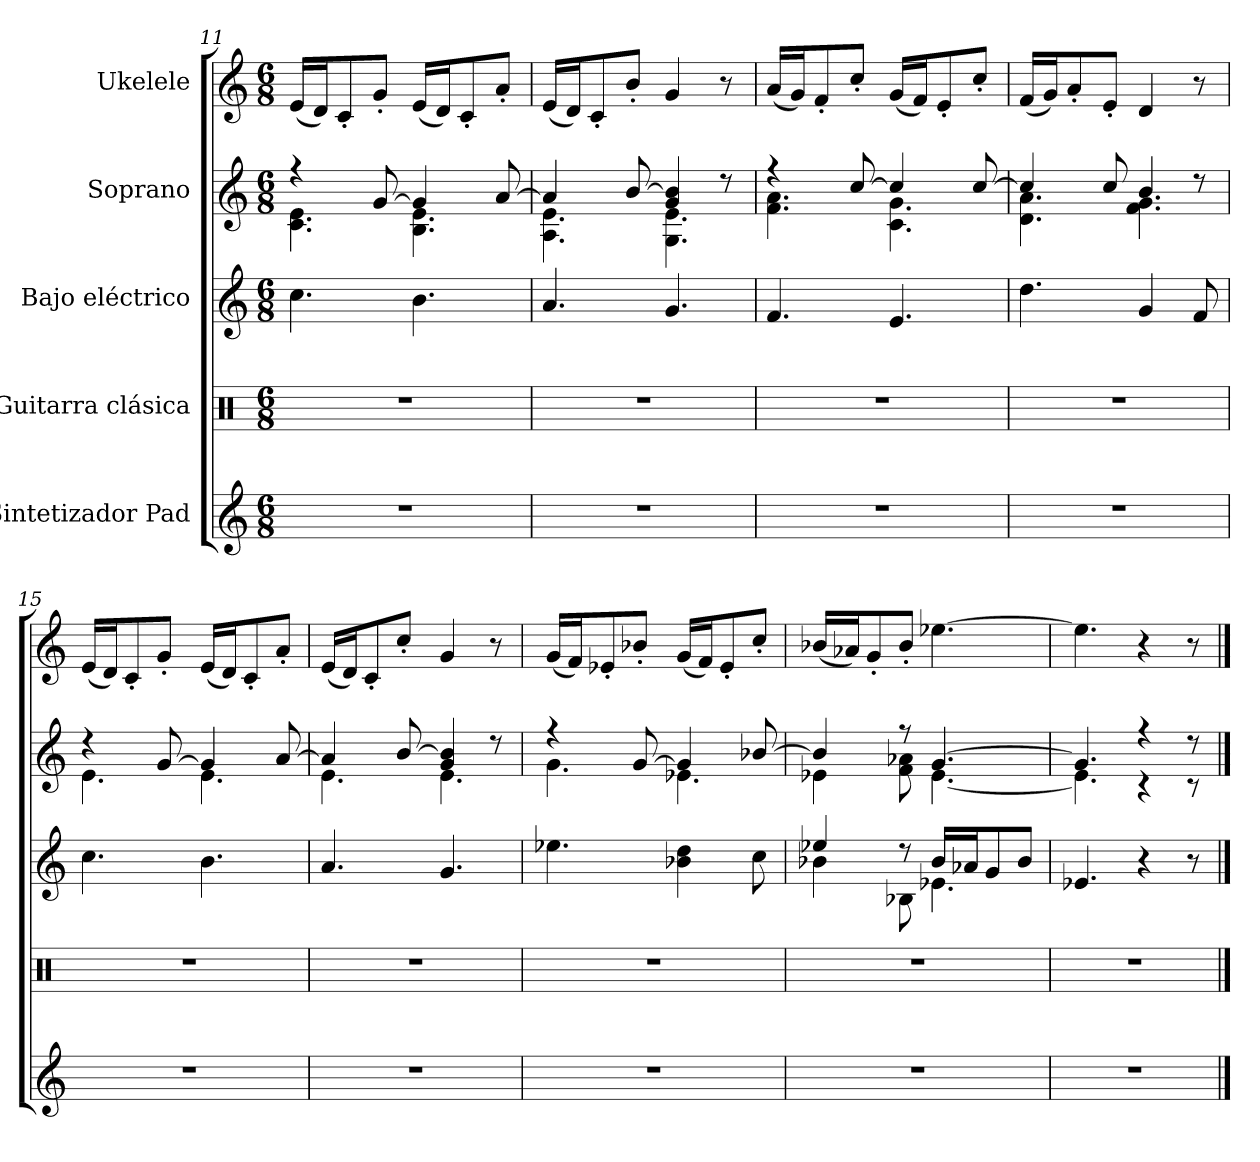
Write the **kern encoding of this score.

**kern	**kern	**kern	**kern	**kern
*part5	*part4	*part3	*part2	*part1
*staff5	*staff4	*staff3	*staff2	*staff1
*I"Sintetizador Pad	*I"Guitarra clásica	*I"Bajo eléctrico	*I"Soprano	*I"Ukelele
*clefG2	*clefX	*clefG2	*clefG2	*clefG2
*	*	*ITrd7c12	*	*
*k[]	*k[]	*k[]	*k[]	*k[]
*M6/8	*M6/8	*M6/8	*M6/8	*M6/8
=11	=11	=11	=11	=11
*	*	*	*^	*
2.r	2.r	4.c\	4r	4.c\ 4.e\	(<16e/LL
.	.	.	.	.	16d/J)
.	.	.	.	.	8c'/
.	.	.	[8g/	.	8g'/J
.	.	4.B\	4g/]	4.B\ 4.e\	(<16e/LL
.	.	.	.	.	16d/J)
.	.	.	.	.	8c'/
.	.	.	[8a/	.	8a'/J
=12	=12	=12	=12	=12	=12
2.r	2.r	4.A/	4a/]	4.A\ 4.e\	(<16e/LL
.	.	.	.	.	16d/J)
.	.	.	.	.	8c'/
.	.	.	[8b/	.	8b'/J
.	.	4.G/	4g/ 4b/]	4.G\ 4.e\	4g/
.	.	.	8r	.	8r
=13	=13	=13	=13	=13	=13
2.r	2.r	4.F/	4r	4.f\ 4.a\	(<16a/LL
.	.	.	.	.	16g/J)
.	.	.	.	.	8f'/
.	.	.	[8cc/	.	8cc'/J
.	.	4.E/	4cc/]	4.c\ 4.g\	(<16g/LL
.	.	.	.	.	16f/J)
.	.	.	.	.	8e'/
.	.	.	[8cc/	.	8cc'/J
=14	=14	=14	=14	=14	=14
2.r	2.r	4.d\	4cc/]	4.d\ 4.a\	(<16f/LL
.	.	.	.	.	16g/J)
.	.	.	.	.	8a'/
.	.	.	8cc/	.	8e'/J
.	.	4G/	4b/	4.f\ 4.g\	4d/
.	.	8F/	8r	.	8r
!!LO:LB:g=z
=15	=15	=15	=15	=15	=15
2.r	2.r	4.c\	4r	4.e\	(<16e/LL
.	.	.	.	.	16d/J)
.	.	.	.	.	8c'/
.	.	.	[8g/	.	8g'/J
.	.	4.B\	4g/]	4.e\	(<16e/LL
.	.	.	.	.	16d/J)
.	.	.	.	.	8c'/
.	.	.	[8a/	.	8a'/J
=16	=16	=16	=16	=16	=16
2.r	2.r	4.A/	4a/]	4.e\	(<16e/LL
.	.	.	.	.	16d/J)
.	.	.	.	.	8c'/
.	.	.	[8b/	.	8cc'/J
.	.	4.G/	4g/ 4b/]	4.e\	4g/
.	.	.	8r	.	8r
=17	=17	=17	=17	=17	=17
2.r	2.r	4.e-X\	4r	4.g\	(<16g/LL
.	.	.	.	.	16f/J)
.	.	.	.	.	8e-X'/
.	.	.	[8g/	.	8b-X'/J
.	.	4B-X\ 4d\	4g/]	4.e-X\	(<16g/LL
.	.	.	.	.	16f/J)
.	.	.	.	.	8e-'/
.	.	8c\	[8b-X/	.	8cc'/J
=18	=18	=18	=18	=18	=18
*	*	*^	*	*	*
2.r	2.r	4e-X/	4B-X\	4b-/]	4e-X\	(<16b-X/LL
.	.	.	.	.	.	16a-X/J)
.	.	.	.	.	.	8g'/
.	.	8r	8BB-X\	8r	8f\ 8a-X\	8b-'/J
.	.	16B-/LL	4.E-X\	[4.g/	[4.e-\	[4.ee-X\
.	.	16A-X/J	.	.	.	.
.	.	8G/	.	.	.	.
.	.	8B-/J	.	.	.	.
*	*	*v	*v	*	*	*
=19	=19	=19	=19	=19	=19
2.r	2.r	4.E-X/	4.g/]	4.e-\]	4.ee-\]
.	.	4r	4r	4r	4r
.	.	8r	8r	8r	8r
*	*	*	*v	*v	*
==	==	==	==	==
*-	*-	*-	*-	*-
